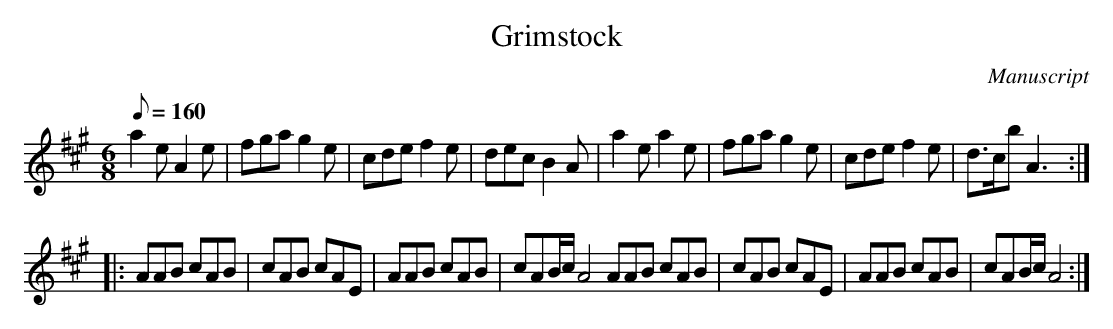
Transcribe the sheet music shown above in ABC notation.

X:1
T:Grimstock
M:6/8
L:1/8
Q:160
O:Manuscript
K:A
a2 e A2 e|fga g2 e|cde f2 e|dec B2 A|a2 e a2 e|fga g2 e|cde f2 e|d>cb A3 :|
|: AAB cAB|cAB cAE|AAB cAB|cAB/2c/2 A4AAB cAB|cAB cAE|AAB cAB|cAB/2c/2 A4:|
